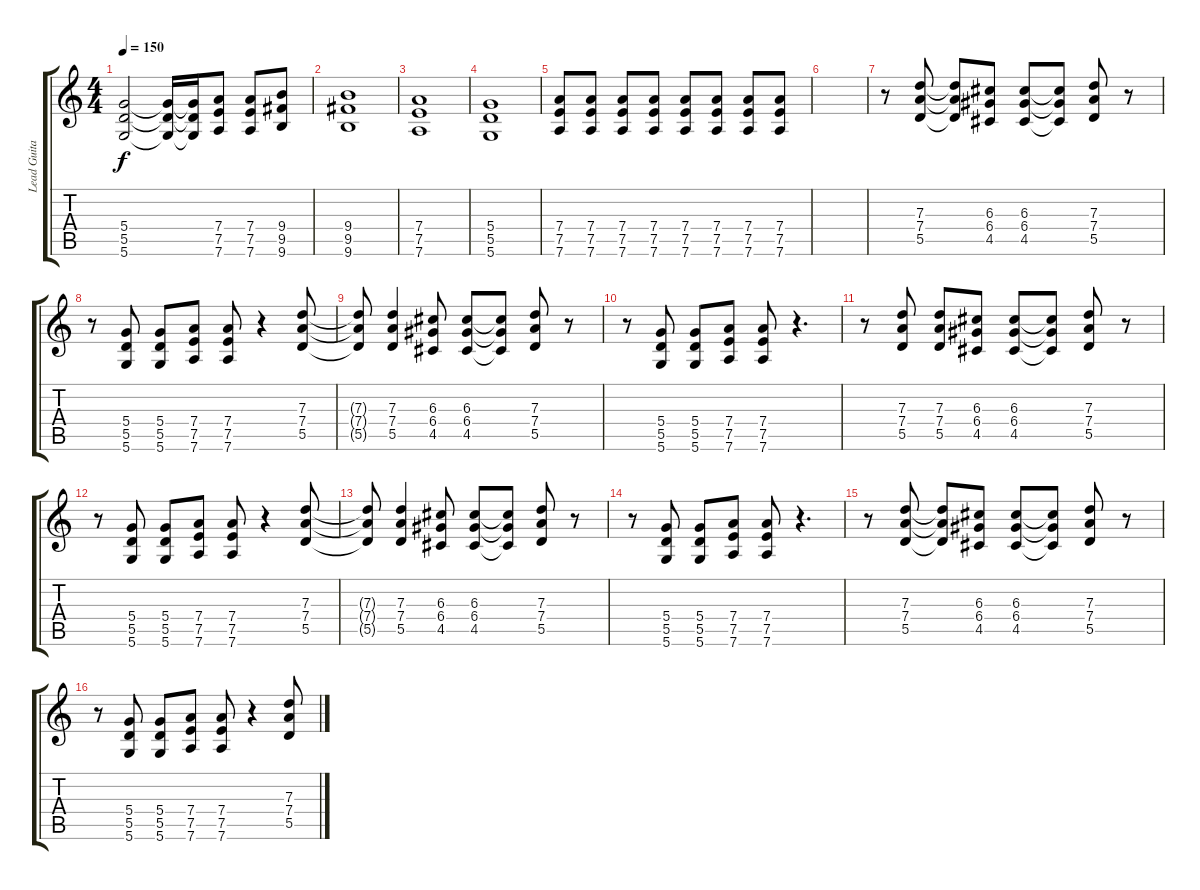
\track ("Lead Guitar" "Lead Guita") {instrument overdrivenguitar}
\staff {score tabs}
\tuning (E4 B3 G3 D3 A2 D2) {hide}
\ts (4 4)
\tempo 150
\clef g2
\ks c
(5.4{t} 5.5{t} 5.6{t}).2{dy f} (5.4{t} 5.5{t} 5.6{t}).16 (5.4{t} 5.5{t} 5.6{t}).16 (7.4 7.5 7.6).8 (7.4 7.5 7.6).8 (9.4 9.5 9.6).8 |
(9.4 9.5 9.6).1 |
(7.4 7.5 7.6).1 |
(5.4 5.5 5.6).1 |
(7.4 7.5 7.6).8 (7.4 7.5 7.6).8 (7.4 7.5 7.6).8 (7.4 7.5 7.6).8 (7.4 7.5 7.6).8 (7.4 7.5 7.6).8 (7.4 7.5 7.6).8 (7.4 7.5 7.6).8 |
|
r.8 (7.3 7.4 5.5).8 (7.3{t} 7.4{t} 5.5{t}).8 (6.3 6.4 4.5).8 (6.3 6.4 4.5).8 (6.3{t} 6.4{t} 4.5{t}).8 (7.3 7.4 5.5).8 r.8 |
r.8 (5.4 5.5 5.6).8 (5.4 5.5 5.6).8 (7.4 7.5 7.6).8 (7.4 7.5 7.6).8 r.4 (7.3 7.4 5.5).8 |
(7.3{t} 7.4{t} 5.5{t}).8 (7.3 7.4 5.5).4 (6.3 6.4 4.5).8 (6.3 6.4 4.5).8 (6.3{t} 6.4{t} 4.5{t}).8 (7.3 7.4 5.5).8 r.8 |
r.8 (5.4 5.5 5.6).8 (5.4 5.5 5.6).8 (7.4 7.5 7.6).8 (7.4 7.5 7.6).8 r.4{d} |
r.8 (7.3 7.4 5.5).8 (7.3 7.4 5.5).8 (6.3 6.4 4.5).8 (6.3 6.4 4.5).8 (6.3{t} 6.4{t} 4.5{t}).8 (7.3 7.4 5.5).8 r.8 |
r.8 (5.4 5.5 5.6).8 (5.4 5.5 5.6).8 (7.4 7.5 7.6).8 (7.4 7.5 7.6).8 r.4 (7.3 7.4 5.5).8 |
(7.3{t} 7.4{t} 5.5{t}).8 (7.3 7.4 5.5).4 (6.3 6.4 4.5).8 (6.3 6.4 4.5).8 (6.3{t} 6.4{t} 4.5{t}).8 (7.3 7.4 5.5).8 r.8 |
r.8 (5.4 5.5 5.6).8 (5.4 5.5 5.6).8 (7.4 7.5 7.6).8 (7.4 7.5 7.6).8 r.4{d} |
r.8 (7.3 7.4 5.5).8 (7.3{t} 7.4{t} 5.5{t}).8 (6.3 6.4 4.5).8 (6.3 6.4 4.5).8 (6.3{t} 6.4{t} 4.5{t}).8 (7.3 7.4 5.5).8 r.8 |
r.8 (5.4 5.5 5.6).8 (5.4 5.5 5.6).8 (7.4 7.5 7.6).8 (7.4 7.5 7.6).8 r.4 (7.3 7.4 5.5).8
